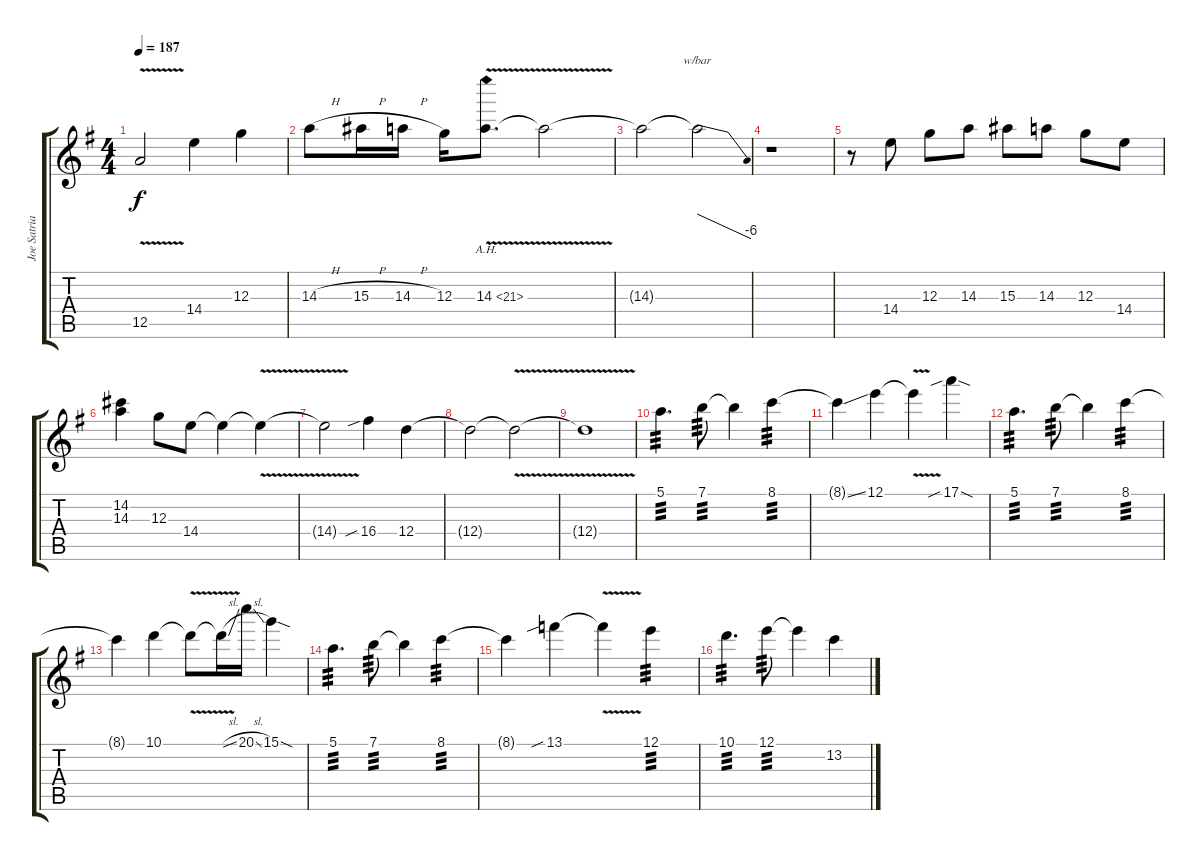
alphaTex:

\track ("Joe Satriani" "Joe Satria") {instrument distortionguitar}
\staff {score tabs}
\tuning (E4 B3 G3 D3 A2 E2) {hide}
\ts (4 4)
\tempo 187
\clef g2
\ks g
12.5{v t}.2{dy f} 14.4.4 12.3.4 |
14.3{h}.8 15.3{h}.16 14.3{h}.16 12.3.16 14.3{ah 7 v}.8{d} 14.3{t}.2 |
14.3{t}.2 14.3{t}.2{tbe (dive default 0 0 60 -24)} |
r.1 |
r.8 14.4.8 12.3.8 14.3.8 15.3.8 14.3.8 12.3.8 14.4.8 |
(14.2 14.3).4 12.3.8 14.4.8 14.4{t}.4 14.4{v t}.4 |
14.4{v t}.2 16.4{sib}.4 12.4.4 |
12.4{t}.2 12.4{v t}.2 |
12.4{t}.1 |
5.1.4{d tp 3} 7.1.8{tp 3} 7.1{t}.4 8.1.4{tp 3} |
8.1{ss t}.4 12.1.4 12.1{v t}.4 17.1{sib sod}.4 |
5.1.4{d tp 3} 7.1.8{tp 3} 7.1{t}.4 8.1.4{tp 3} |
8.1{t}.4 10.1.4 10.1{v t}.8 10.1{sl t}.16 20.1{sl}.16 15.1{sod}.4 |
5.1.4{d tp 3} 7.1.8{tp 3} 7.1{t}.4 8.1.4{tp 3} |
8.1{t}.4 13.1{sib}.4 13.1{v t}.4 12.1.4{tp 3} |
10.1.4{d tp 3} 12.1.8{tp 3} 12.1{t}.4 13.2.4
